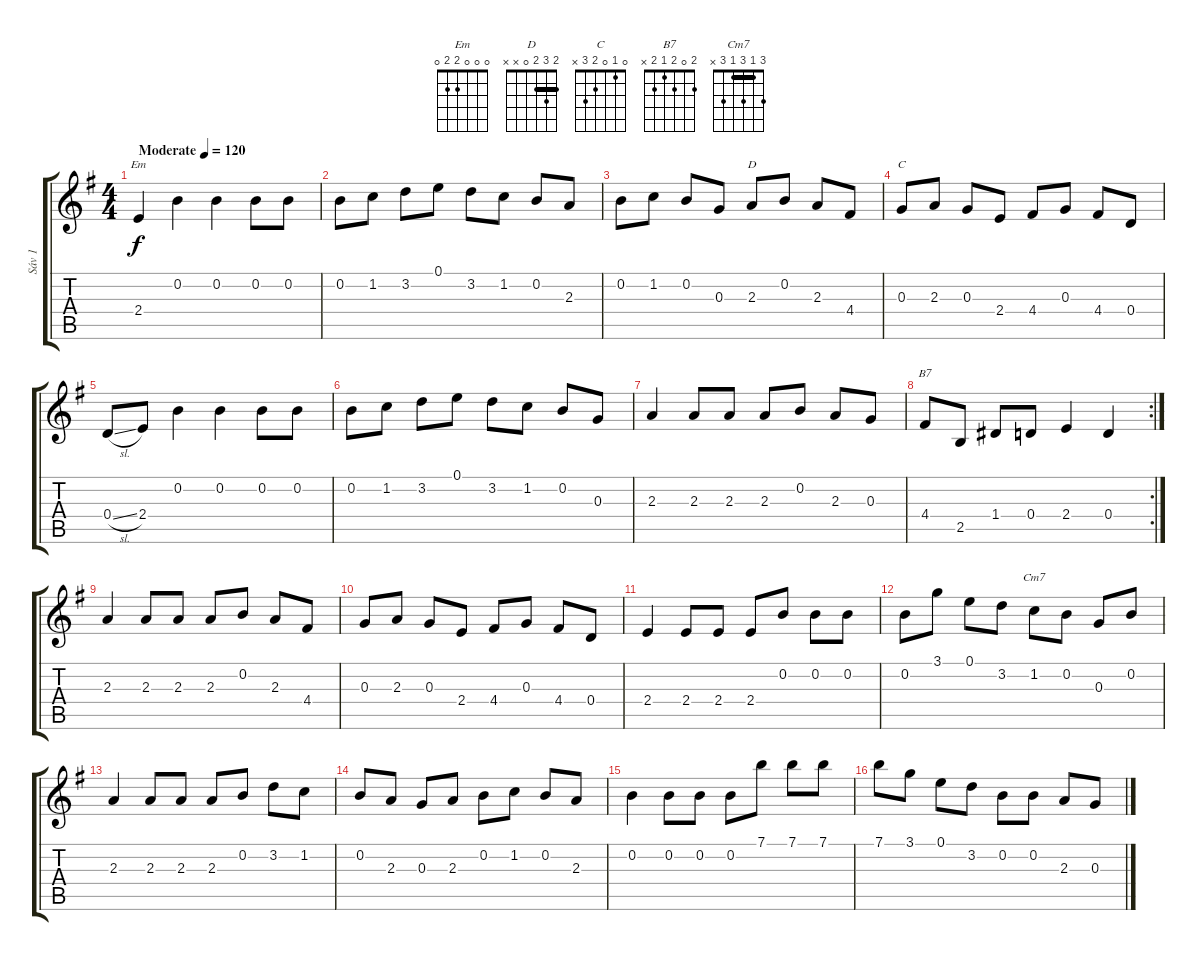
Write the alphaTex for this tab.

\track ("Sáv 1" "Sáv 1") {instrument acousticguitarnylon}
\staff {score tabs}
\tuning (E4 B3 G3 D3 A2 E2) {hide}
\chord ("Em" 0 0 0 2 2 0)
\chord ("D" 2 3 2 0 x x) {barre 2}
\chord ("C" 0 1 0 2 3 x)
\chord ("B7" 2 0 2 1 2 x)
\chord ("Cm7" 3 1 3 1 3 x) {barre 1}
\ts (4 4)
\tempo (120 "Moderate")
\clef g2
\ks eminor
2.4.4{ch "Em" dy f instrument acousticguitarnylon} 0.2.4 0.2.4 0.2.8 0.2.8 |
0.2.8 1.2.8 3.2.8 0.1.8 3.2.8 1.2.8 0.2.8 2.3.8 |
0.2.8 1.2.8 0.2.8 0.3.8 2.3.8{ch "D"} 0.2.8 2.3.8 4.4.8 |
0.3.8{ch "C"} 2.3.8 0.3.8 2.4.8 4.4.8 0.3.8 4.4.8 0.4.8 |
0.4{sl}.8 2.4.8 0.2.4 0.2.4 0.2.8 0.2.8 |
0.2.8 1.2.8 3.2.8 0.1.8 3.2.8 1.2.8 0.2.8 0.3.8 |
2.3.4 2.3.8 2.3.8 2.3.8 0.2.8 2.3.8 0.3.8 |
\rc 2
4.4.8{ch "B7"} 2.5.8 1.4.8 0.4.8 2.4.4 0.4.4 |
2.3.4 2.3.8 2.3.8 2.3.8 0.2.8 2.3.8 4.4.8 |
0.3.8 2.3.8 0.3.8 2.4.8 4.4.8 0.3.8 4.4.8 0.4.8 |
2.4.4 2.4.8 2.4.8 2.4.8 0.2.8 0.2.8 0.2.8 |
0.2.8 3.1.8 0.1.8 3.2.8 1.2.8{ch "Cm7"} 0.2.8 0.3.8 0.2.8 |
2.3.4 2.3.8 2.3.8 2.3.8 0.2.8 3.2.8 1.2.8 |
0.2.8 2.3.8 0.3.8 2.3.8 0.2.8 1.2.8 0.2.8 2.3.8 |
0.2.4 0.2.8 0.2.8 0.2.8 7.1.8 7.1.8 7.1.8 |
7.1.8 3.1.8 0.1.8 3.2.8 0.2.8 0.2.8 2.3.8 0.3.8
